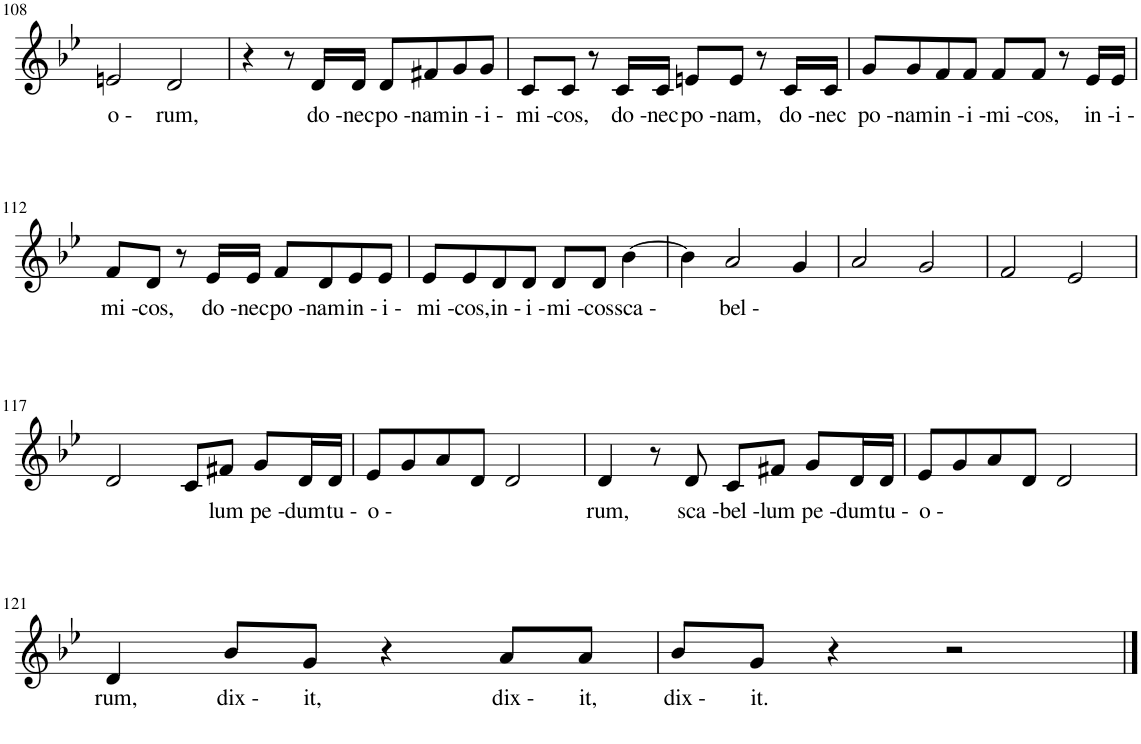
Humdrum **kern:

**kern	**text
*part1	*part1
*staff1	*staff1
*I"Alto, Alto	*
*I'A.	*
!!LO:PB:g=z
*clefG2	*
*k[b-e-]	*
*M4/4	*
=108	=108
!	!LO:LY:b
2en/	o -
!	!LO:LY:b
2d/	rum,
=109	=109
4r	.
8r	.
!	!LO:LY:b
16d/LL	do -
!	!LO:LY:b
16d/JJ	nec
!	!LO:LY:b
8d/L	po -
!	!LO:LY:b
8f#X/	nam
!	!LO:LY:b
8g/	in -
!	!LO:LY:b
8g/J	i -
=110	=110
!	!LO:LY:b
8c/L	mi -
!	!LO:LY:b
8c/J	cos,
8r	.
!	!LO:LY:b
16c/LL	do -
!	!LO:LY:b
16c/JJ	nec
!	!LO:LY:b
8en/L	po -
!	!LO:LY:b
8e/J	nam,
8r	.
!	!LO:LY:b
16c/LL	do -
!	!LO:LY:b
16c/JJ	nec
=111	=111
!	!LO:LY:b
8g/L	po -
!	!LO:LY:b
8g/	nam
!	!LO:LY:b
8f/	in -
!	!LO:LY:b
8f/J	i -
!	!LO:LY:b
8f/L	mi -
!	!LO:LY:b
8f/J	cos,
8r	.
!	!LO:LY:b
16e-/LL	in -
!	!LO:LY:b
16e-/JJ	i -
!!LO:LB:g=z
=112	=112
!	!LO:LY:b
8f/L	mi -
!	!LO:LY:b
8d/J	cos,
8r	.
!	!LO:LY:b
16e-/LL	do -
!	!LO:LY:b
16e-/JJ	nec
!	!LO:LY:b
8f/L	po -
!	!LO:LY:b
8d/	nam
!	!LO:LY:b
8e-/	in -
!	!LO:LY:b
8e-/J	i -
=113	=113
!	!LO:LY:b
8e-/L	mi -
!	!LO:LY:b
8e-/	cos,
!	!LO:LY:b
8d/	in -
!	!LO:LY:b
8d/J	i -
!	!LO:LY:b
8d/L	mi -
!	!LO:LY:b
8d/J	cos
!	!LO:LY:b
[4b-\	sca -
=114	=114
4b-\]	.
!	!LO:LY:b
2a/	bel -
4g/	.
=115	=115
2a/	.
2g/	.
=116	=116
2f/	.
2e-/	.
!!LO:LB:g=z
=117	=117
2d/	.
8c/L	.
!	!LO:LY:b
8f#X/J	lum
!	!LO:LY:b
8g/L	pe -
!	!LO:LY:b
16d/L	dum
!	!LO:LY:b
16d/JJ	tu -
=118	=118
!	!LO:LY:b
8e-/L	o -
8g/	.
8a/	.
8d/J	.
2d/	.
=119	=119
!	!LO:LY:b
4d/	rum,
8r	.
!	!LO:LY:b
8d/	sca -
!	!LO:LY:b
8c/L	bel -
!	!LO:LY:b
8f#X/J	lum
!	!LO:LY:b
8g/L	pe -
!	!LO:LY:b
16d/L	dum
!	!LO:LY:b
16d/JJ	tu -
=120	=120
!	!LO:LY:b
8e-/L	o -
8g/	.
8a/	.
8d/J	.
2d/	.
!!LO:LB:g=z
=121	=121
!	!LO:LY:b
4d/	rum,
!	!LO:LY:b
8b-/L	dix -
!	!LO:LY:b
8g/J	it,
4r	.
!	!LO:LY:b
8a/L	dix -
!	!LO:LY:b
8a/J	it,
=122	=122
!	!LO:LY:b
8b-/L	dix -
!	!LO:LY:b
8g/J	it.
4r	.
2r	.
==	==
*-	*-
